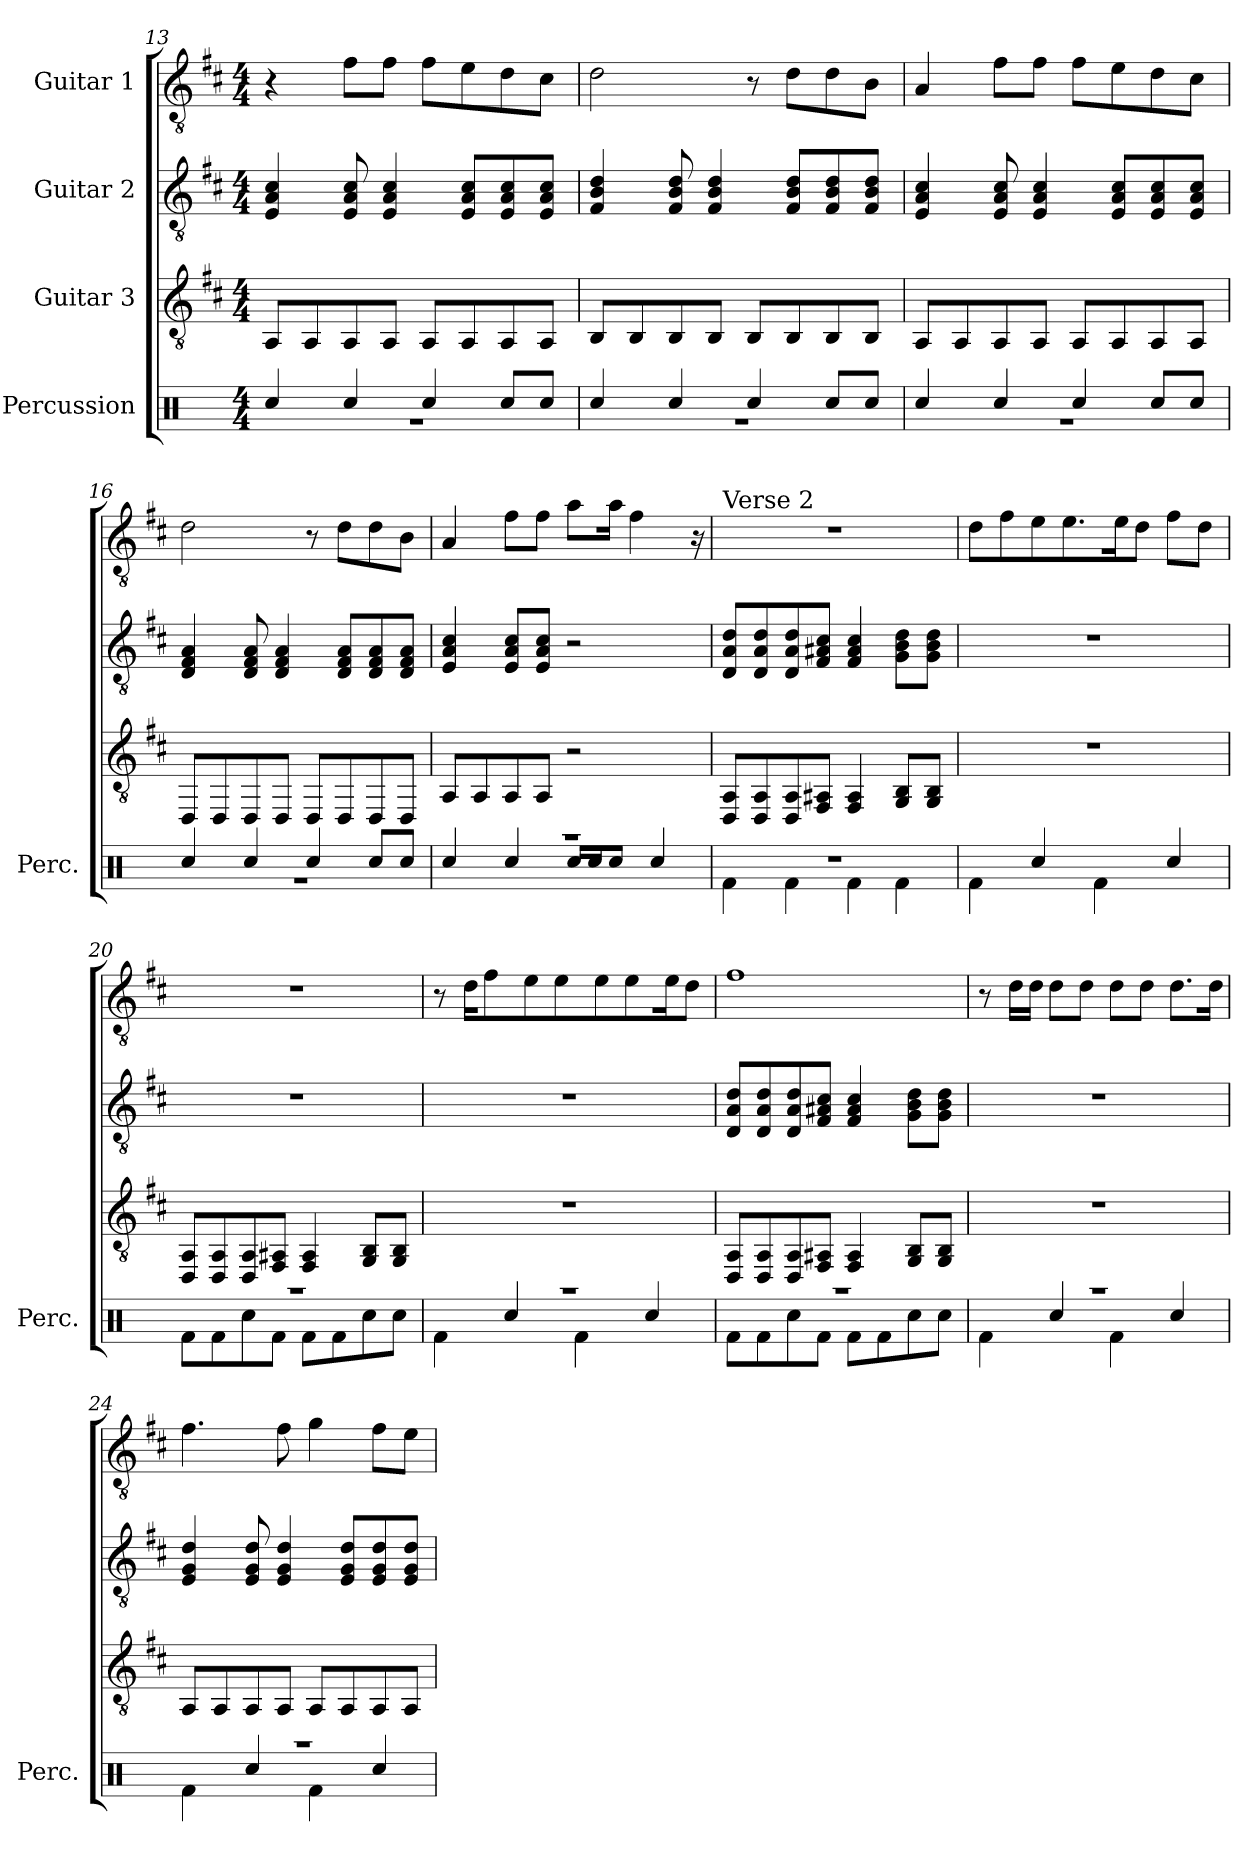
**kern	**kern	**kern	**kern
*part4	*part3	*part2	*part1
*staff4	*staff3	*staff2	*staff1
*I"Percussion	*I"Guitar 3	*I"Guitar 2	*I"Guitar 1
*I'Perc.	*	*	*
*clefX	*clefGv2	*clefGv2	*clefGv2
*k[]	*k[f#c#]	*k[f#c#]	*k[f#c#]
*M4/4	*M4/4	*M4/4	*M4/4
=13	=13	=13	=13
*^	*	*	*
4Rcc/	1r	8AA/L	4E/ 4A/ 4c#/	4r
.	.	8AA/	.	.
4Rcc/	.	8AA/	8E/ 8A/ 8c#/	8f#\L
.	.	8AA/J	4E/ 4A/ 4c#/	8f#\J
4Rcc/	.	8AA/L	.	8f#\L
.	.	8AA/	8E/ 8A/ 8c#/L	8e\
8Rcc/L	.	8AA/	8E/ 8A/ 8c#/	8d\
8Rcc/J	.	8AA/J	8E/ 8A/ 8c#/J	8c#\J
!!LO:LB:g=z
=14	=14	=14	=14	=14
4Rcc/	1r	8BB/L	4F#/ 4B/ 4d/	2d\
.	.	8BB/	.	.
4Rcc/	.	8BB/	8F#/ 8B/ 8d/	.
.	.	8BB/J	4F#/ 4B/ 4d/	.
4Rcc/	.	8BB/L	.	8r
.	.	8BB/	8F#/ 8B/ 8d/L	8d\L
8Rcc/L	.	8BB/	8F#/ 8B/ 8d/	8d\
8Rcc/J	.	8BB/J	8F#/ 8B/ 8d/J	8B\J
=15	=15	=15	=15	=15
4Rcc/	1r	8AA/L	4E/ 4A/ 4c#/	4A/
.	.	8AA/	.	.
4Rcc/	.	8AA/	8E/ 8A/ 8c#/	8f#\L
.	.	8AA/J	4E/ 4A/ 4c#/	8f#\J
4Rcc/	.	8AA/L	.	8f#\L
.	.	8AA/	8E/ 8A/ 8c#/L	8e\
8Rcc/L	.	8AA/	8E/ 8A/ 8c#/	8d\
8Rcc/J	.	8AA/J	8E/ 8A/ 8c#/J	8c#\J
=16	=16	=16	=16	=16
4Rcc/	1r	8DD/L	4D/ 4F#/ 4A/	2d\
.	.	8DD/	.	.
4Rcc/	.	8DD/	8D/ 8F#/ 8A/	.
.	.	8DD/J	4D/ 4F#/ 4A/	.
4Rcc/	.	8DD/L	.	8r
.	.	8DD/	8D/ 8F#/ 8A/L	8d\L
8Rcc/L	.	8DD/	8D/ 8F#/ 8A/	8d\
8Rcc/J	.	8DD/J	8D/ 8F#/ 8A/J	8B\J
=17	=17	=17	=17	=17
1r	4Rcc/	8AA/L	4E/ 4A/ 4c#/	4A/
.	.	8AA/	.	.
.	4Rcc/	8AA/	8E/ 8A/ 8c#/L	8f#\L
.	.	8AA/J	8E/ 8A/ 8c#/J	8f#\J
.	16Rcc/LL	2r	2r	8a\L
.	16Rcc/J	.	.	.
.	8Rcc/J	.	.	16a\Jk
.	.	.	.	4f#\
.	4Rcc/	.	.	.
.	.	.	.	16r
=18	=18	=18	=18	=18
!	!	!	!	!LO:TX:a:t=Verse 2
1r	4Rf\	8DD/ 8AA/L	8D/ 8A/ 8d/L	1r
.	.	8DD/ 8AA/	8D/ 8A/ 8d/	.
.	4Rf\	8DD/ 8AA/	8D/ 8A/ 8d/	.
.	.	8FF#/ 8AA#X/J	8F#/ 8A#X/ 8c#/J	.
.	4Rf\	4FF#/ 4AA#/	4F#/ 4A#/ 4c#/	.
.	4Rf\	8GG/ 8BB/L	8G\ 8B\ 8d\L	.
.	.	8GG/ 8BB/J	8G\ 8B\ 8d\J	.
*v	*v	*	*	*
=19	=19	=19	=19
4Rf\	1r	1r	8d\L
.	.	.	8f#\
4Rcc/	.	.	8e\
.	.	.	8.e\
4Rf\	.	.	.
.	.	.	16e\K
.	.	.	8d\J
4Rcc/	.	.	8f#\L
.	.	.	8d\J
!!LO:LB:g=z
=20	=20	=20	=20
*^	*	*	*
1r	8Rf\L	8DD/ 8AA/L	1r	1r
.	8Rf\	8DD/ 8AA/	.	.
.	8Rcc\	8DD/ 8AA/	.	.
.	8Rf\J	8FF#/ 8AA#X/J	.	.
.	8Rf\L	4FF#/ 4AA#/	.	.
.	8Rf\	.	.	.
.	8Rcc\	8GG/ 8BB/L	.	.
.	8Rcc\J	8GG/ 8BB/J	.	.
=21	=21	=21	=21	=21
1r	4Rf\	1r	1r	8r
.	.	.	.	16d\KL
.	.	.	.	8f#\
.	4Rcc/	.	.	.
.	.	.	.	8e\
.	.	.	.	8e\
.	4Rf\	.	.	.
.	.	.	.	8e\
.	.	.	.	8e\
.	4Rcc/	.	.	.
.	.	.	.	16e\K
.	.	.	.	8d\J
=22	=22	=22	=22	=22
1r	8Rf\L	8DD/ 8AA/L	8D/ 8A/ 8d/L	1f#
.	8Rf\	8DD/ 8AA/	8D/ 8A/ 8d/	.
.	8Rcc\	8DD/ 8AA/	8D/ 8A/ 8d/	.
.	8Rf\J	8FF#/ 8AA#X/J	8F#/ 8A#X/ 8c#/J	.
.	8Rf\L	4FF#/ 4AA#/	4F#/ 4A#/ 4c#/	.
.	8Rf\	.	.	.
.	8Rcc\	8GG/ 8BB/L	8G\ 8B\ 8d\L	.
.	8Rcc\J	8GG/ 8BB/J	8G\ 8B\ 8d\J	.
=23	=23	=23	=23	=23
1r	4Rf\	1r	1r	8r
.	.	.	.	16d\LL
.	.	.	.	16d\JJ
.	4Rcc/	.	.	8d\L
.	.	.	.	8d\J
.	4Rf\	.	.	8d\L
.	.	.	.	8d\J
.	4Rcc/	.	.	8.d\L
.	.	.	.	16d\Jk
=24	=24	=24	=24	=24
1r	4Rf\	8AA/L	4E/ 4G/ 4d/	4.f#\
.	.	8AA/	.	.
.	4Rcc/	8AA/	8E/ 8G/ 8d/	.
.	.	8AA/J	4E/ 4G/ 4d/	8f#\
.	4Rf\	8AA/L	.	4g\
.	.	8AA/	8E/ 8G/ 8d/L	.
.	4Rcc/	8AA/	8E/ 8G/ 8d/	8f#\L
.	.	8AA/J	8E/ 8G/ 8d/J	8e\J
*v	*v	*	*	*
=	=	=	=
*-	*-	*-	*-
